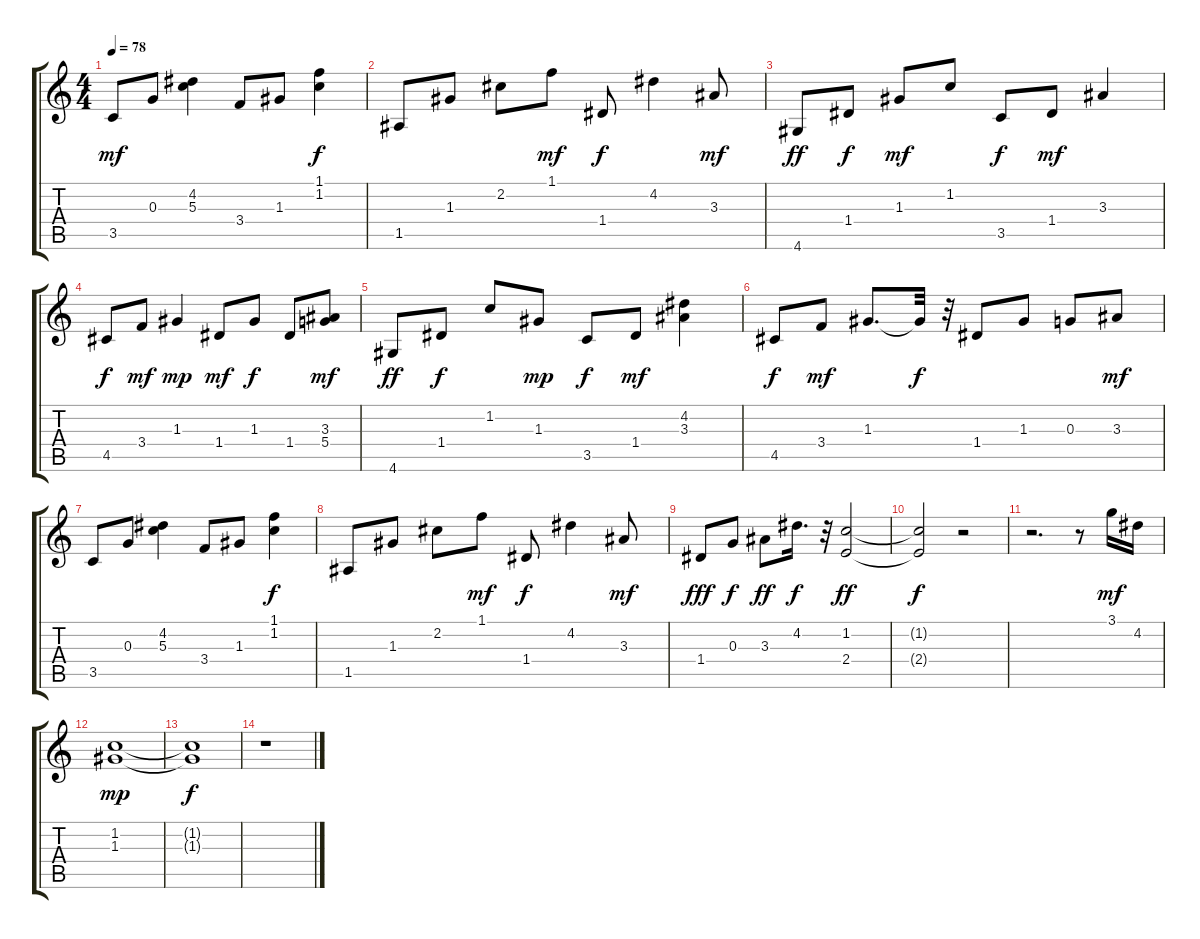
\track "" {instrument electricguitarclean}
\staff {score tabs}
\tuning (E4 B3 G3 D3 A2 E2) {hide}
\ts (4 4)
\tempo 78
\clef g2
\ks c
3.5.8{dy mf} 0.3.8 (4.2 5.3).4 3.4.8 1.3.8 (1.1 1.2).4{dy f} |
1.5.8 1.3.8 2.2.8 1.1.8{dy mf} 1.4.8{dy f} 4.2.4 3.3.8{dy mf} |
4.6.8{dy ff} 1.4.8{dy f} 1.3.8{dy mf} 1.2.8 3.5.8{dy f} 1.4.8{dy mf} 3.3.4 |
4.5.8{dy f} 3.4.8{dy mf} 1.3.4{dy mp} 1.4.8{dy mf} 1.3.8{dy f} 1.4.8 (3.3 5.4).8{dy mf} |
4.6.8{dy ff} 1.4.8{dy f} 1.2.8 1.3.8{dy mp} 3.5.8{dy f} 1.4.8{dy mf} (4.2 3.3).4 |
4.5.8{dy f} 3.4.8{dy mf} 1.3.8{d} 1.3{t}.32{dy f} r.32 1.4.8 1.3.8 0.3.8 3.3.8{dy mf} |
3.5.8 0.3.8 (4.2 5.3).4 3.4.8 1.3.8 (1.1 1.2).4{dy f} |
1.5.8 1.3.8 2.2.8 1.1.8{dy mf} 1.4.8{dy f} 4.2.4 3.3.8{dy mf} |
1.4.8{dy fff} 0.3.8{dy f} 3.3.8{dy ff} 4.2.16{d dy f} r.32 (1.2 2.4).2{dy ff} |
(1.2{t} 2.4{t}).2{dy f} r.2 |
r.2{d} r.8 3.1.16{dy mf} 4.2.16 |
(1.2 1.3).1{dy mp} |
(1.2{t} 1.3{t}).1{dy f} |
r.1
